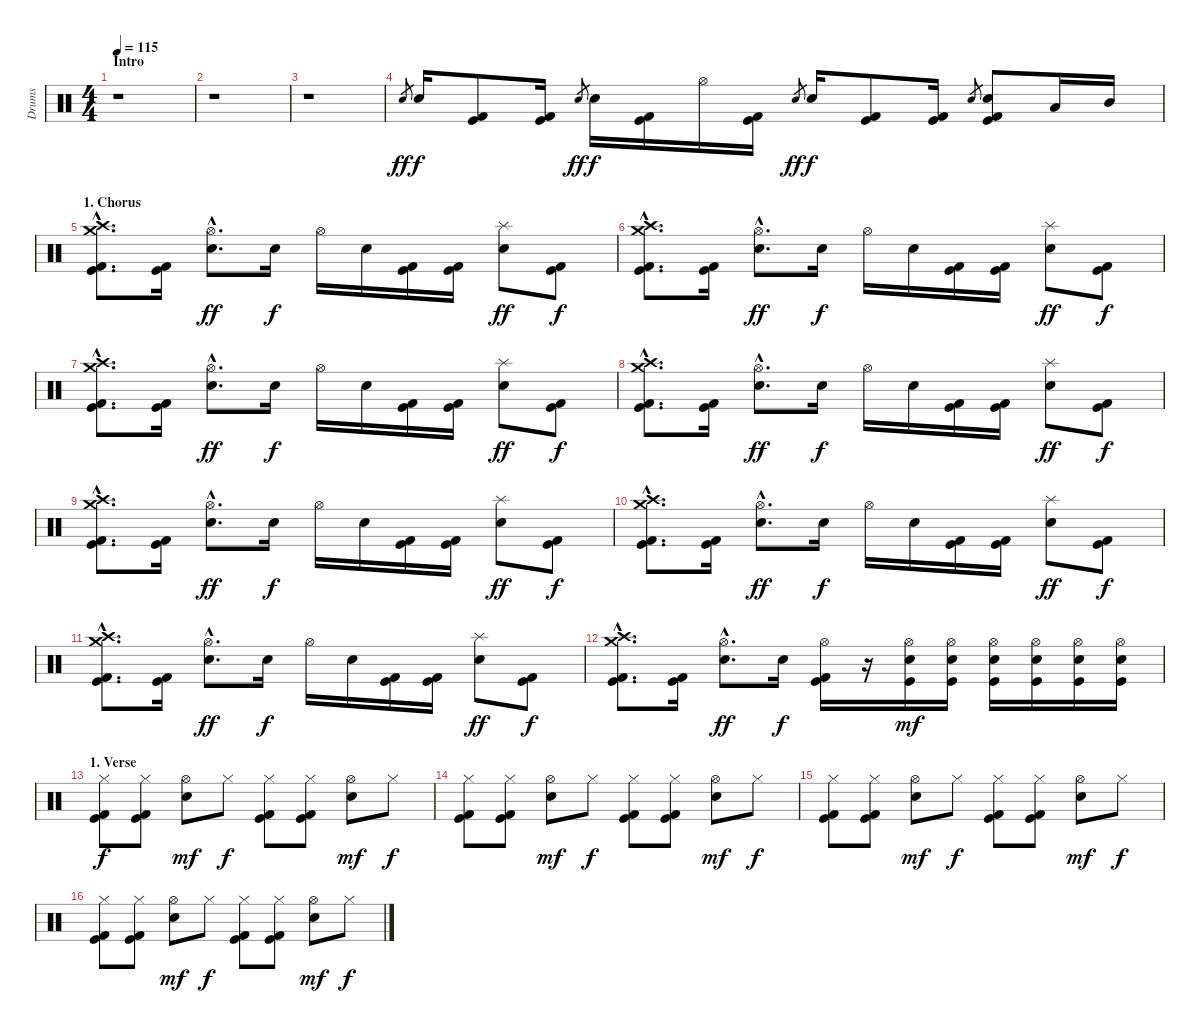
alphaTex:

\track ("Drums" "Drums") {instrument percussion}
\staff {score}
\articulation defaults
\ts (4 4)
\section ("" "Intro")
\tempo 115
\clef neutral
\ks c
r.1{dy ff} |
r.1 |
r.1 |
"Electric Snare (hit)".8{gr} "Electric Snare (hit)".16{dy f} ("Kick (hit) 2" "Kick (hit)").8 ("Kick (hit) 2" "Kick (hit)").16 "Electric Snare (hit)".8{gr dy ff} "Electric Snare (hit)".16{dy f} ("Kick (hit)" "Kick (hit) 2").16 "Hi-Hat (open)".16 ("Kick (hit) 2" "Kick (hit)").16 "Electric Snare (hit)".8{gr dy ff} "Electric Snare (hit)".16{dy f} ("Kick (hit) 2" "Kick (hit)").8 ("Kick (hit) 2" "Kick (hit)").16 "Electric Snare (hit)".8{gr} ("Electric Snare (hit)" "Kick (hit) 2" "Kick (hit)").8 "Low Tom (hit)".16 "Mid Tom (hit)".16 |
\section ("" "1. Chorus")
("Crash medium (hit)"{hac} "Crash high (hit)"{hac} "Kick (hit) 2"{hac} "Kick (hit)"{hac}).8{d} ("Kick (hit) 2" "Kick (hit)").16 ("Hi-Hat (open)"{hac} "Electric Snare (hit)"{hac}).8{d dy ff} "Electric Snare (hit)".16{dy f} "Hi-Hat (open)".16 "Electric Snare (hit)".16 ("Kick (hit) 2" "Kick (hit)").16 ("Kick (hit) 2" "Kick (hit)").16 ("Splash (hit)" "Electric Snare (hit)").8{dy ff} ("Kick (hit) 2" "Kick (hit)").8{dy f} |
("Crash medium (hit)"{hac} "Crash high (hit)"{hac} "Kick (hit) 2"{hac} "Kick (hit)"{hac}).8{d} ("Kick (hit) 2" "Kick (hit)").16 ("Hi-Hat (open)"{hac} "Electric Snare (hit)"{hac}).8{d dy ff} "Electric Snare (hit)".16{dy f} "Hi-Hat (open)".16 "Electric Snare (hit)".16 ("Kick (hit) 2" "Kick (hit)").16 ("Kick (hit) 2" "Kick (hit)").16 ("Splash (hit)" "Electric Snare (hit)").8{dy ff} ("Kick (hit) 2" "Kick (hit)").8{dy f} |
("Crash medium (hit)"{hac} "Crash high (hit)"{hac} "Kick (hit) 2"{hac} "Kick (hit)"{hac}).8{d} ("Kick (hit) 2" "Kick (hit)").16 ("Hi-Hat (open)"{hac} "Electric Snare (hit)"{hac}).8{d dy ff} "Electric Snare (hit)".16{dy f} "Hi-Hat (open)".16 "Electric Snare (hit)".16 ("Kick (hit) 2" "Kick (hit)").16 ("Kick (hit) 2" "Kick (hit)").16 ("Splash (hit)" "Electric Snare (hit)").8{dy ff} ("Kick (hit) 2" "Kick (hit)").8{dy f} |
("Crash medium (hit)"{hac} "Crash high (hit)"{hac} "Kick (hit) 2"{hac} "Kick (hit)"{hac}).8{d} ("Kick (hit) 2" "Kick (hit)").16 ("Hi-Hat (open)"{hac} "Electric Snare (hit)"{hac}).8{d dy ff} "Electric Snare (hit)".16{dy f} "Hi-Hat (open)".16 "Electric Snare (hit)".16 ("Kick (hit) 2" "Kick (hit)").16 ("Kick (hit) 2" "Kick (hit)").16 ("Splash (hit)" "Electric Snare (hit)").8{dy ff} ("Kick (hit) 2" "Kick (hit)").8{dy f} |
("Crash medium (hit)"{hac} "Crash high (hit)"{hac} "Kick (hit) 2"{hac} "Kick (hit)"{hac}).8{d} ("Kick (hit) 2" "Kick (hit)").16 ("Hi-Hat (open)"{hac} "Electric Snare (hit)"{hac}).8{d dy ff} "Electric Snare (hit)".16{dy f} "Hi-Hat (open)".16 "Electric Snare (hit)".16 ("Kick (hit) 2" "Kick (hit)").16 ("Kick (hit) 2" "Kick (hit)").16 ("Splash (hit)" "Electric Snare (hit)").8{dy ff} ("Kick (hit) 2" "Kick (hit)").8{dy f} |
("Crash medium (hit)"{hac} "Crash high (hit)"{hac} "Kick (hit) 2"{hac} "Kick (hit)"{hac}).8{d} ("Kick (hit) 2" "Kick (hit)").16 ("Hi-Hat (open)"{hac} "Electric Snare (hit)"{hac}).8{d dy ff} "Electric Snare (hit)".16{dy f} "Hi-Hat (open)".16 "Electric Snare (hit)".16 ("Kick (hit) 2" "Kick (hit)").16 ("Kick (hit) 2" "Kick (hit)").16 ("Splash (hit)" "Electric Snare (hit)").8{dy ff} ("Kick (hit) 2" "Kick (hit)").8{dy f} |
("Crash medium (hit)"{hac} "Crash high (hit)"{hac} "Kick (hit) 2"{hac} "Kick (hit)"{hac}).8{d} ("Kick (hit) 2" "Kick (hit)").16 ("Hi-Hat (open)"{hac} "Electric Snare (hit)"{hac}).8{d dy ff} "Electric Snare (hit)".16{dy f} "Hi-Hat (open)".16 "Electric Snare (hit)".16 ("Kick (hit) 2" "Kick (hit)").16 ("Kick (hit) 2" "Kick (hit)").16 ("Splash (hit)" "Electric Snare (hit)").8{dy ff} ("Kick (hit) 2" "Kick (hit)").8{dy f} |
("Crash medium (hit)"{hac} "Crash high (hit)"{hac} "Kick (hit) 2"{hac} "Kick (hit)"{hac}).8{d} ("Kick (hit) 2" "Kick (hit)").16 ("Hi-Hat (open)"{hac} "Electric Snare (hit)"{hac}).8{d dy ff} "Electric Snare (hit)".16{dy f} ("Hi-Hat (open)" "Kick (hit) 2" "Kick (hit)").16 r.16 ("Electric Snare (hit)" "Hi-Hat (open)" "Kick (hit)").16{dy mf} ("Electric Snare (hit)" "Hi-Hat (open)" "Kick (hit)").16 ("Electric Snare (hit)" "Hi-Hat (open)" "Kick (hit)").16 ("Electric Snare (hit)" "Hi-Hat (open)" "Kick (hit)").16 ("Electric Snare (hit)" "Hi-Hat (open)" "Kick (hit)").16 ("Electric Snare (hit)" "Hi-Hat (open)" "Kick (hit)").16 |
\section ("" "1. Verse")
("Hi-Hat (closed)" "Kick (hit) 2" "Kick (hit)").8{dy f} ("Hi-Hat (closed)" "Kick (hit) 2" "Kick (hit)").8 ("Hi-Hat (open)" "Electric Snare (hit)").8{dy mf} "Hi-Hat (closed)".8{dy f} ("Hi-Hat (closed)" "Kick (hit) 2" "Kick (hit)").8 ("Hi-Hat (closed)" "Kick (hit) 2" "Kick (hit)").8 ("Hi-Hat (open)" "Electric Snare (hit)").8{dy mf} "Hi-Hat (closed)".8{dy f} |
("Hi-Hat (closed)" "Kick (hit) 2" "Kick (hit)").8 ("Hi-Hat (closed)" "Kick (hit) 2" "Kick (hit)").8 ("Hi-Hat (open)" "Electric Snare (hit)").8{dy mf} "Hi-Hat (closed)".8{dy f} ("Hi-Hat (closed)" "Kick (hit) 2" "Kick (hit)").8 ("Hi-Hat (closed)" "Kick (hit) 2" "Kick (hit)").8 ("Hi-Hat (open)" "Electric Snare (hit)").8{dy mf} "Hi-Hat (closed)".8{dy f} |
("Hi-Hat (closed)" "Kick (hit) 2" "Kick (hit)").8 ("Hi-Hat (closed)" "Kick (hit) 2" "Kick (hit)").8 ("Hi-Hat (open)" "Electric Snare (hit)").8{dy mf} "Hi-Hat (closed)".8{dy f} ("Hi-Hat (closed)" "Kick (hit) 2" "Kick (hit)").8 ("Hi-Hat (closed)" "Kick (hit) 2" "Kick (hit)").8 ("Hi-Hat (open)" "Electric Snare (hit)").8{dy mf} "Hi-Hat (closed)".8{dy f} |
("Hi-Hat (closed)" "Kick (hit) 2" "Kick (hit)").8 ("Hi-Hat (closed)" "Kick (hit) 2" "Kick (hit)").8 ("Hi-Hat (open)" "Electric Snare (hit)").8{dy mf} "Hi-Hat (closed)".8{dy f} ("Hi-Hat (closed)" "Kick (hit) 2" "Kick (hit)").8 ("Hi-Hat (closed)" "Kick (hit) 2" "Kick (hit)").8 ("Hi-Hat (open)" "Electric Snare (hit)").8{dy mf} "Hi-Hat (closed)".8{dy f}
